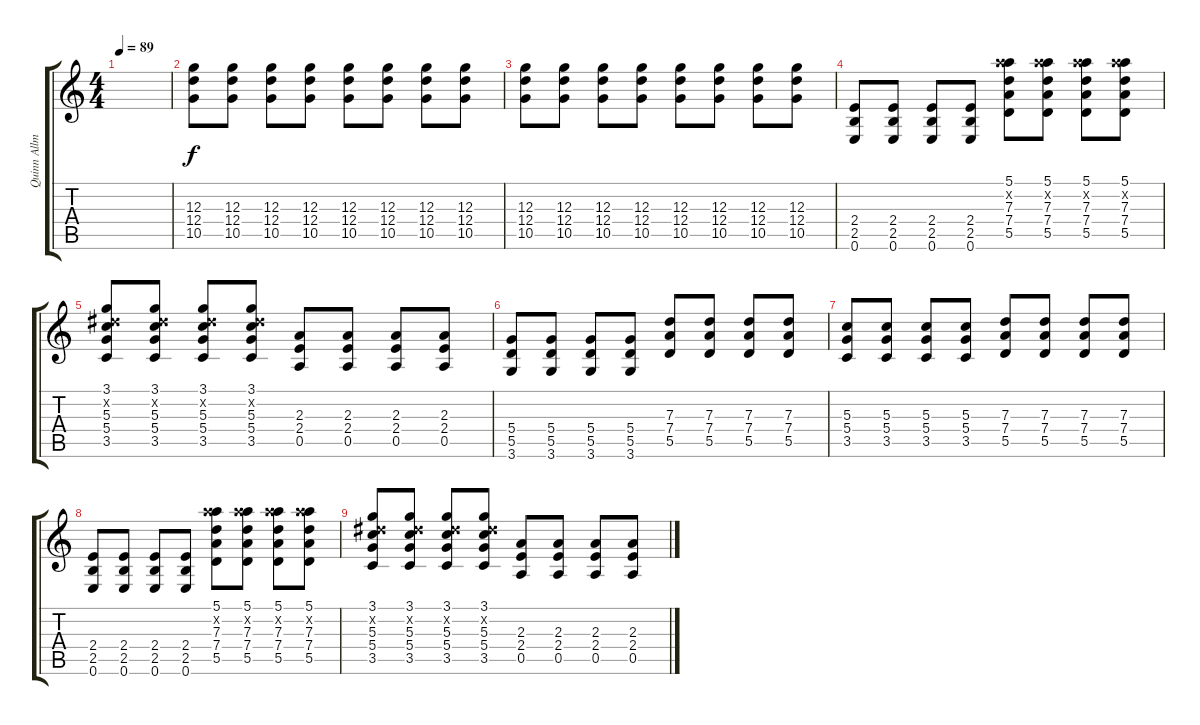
\track ("Quinn Allman - Guitar 3" "Quinn Allm") {instrument overdrivenguitar}
\staff {score tabs}
\tuning (E4 B3 G3 D3 A2 E2) {hide}
\ts (4 4)
\tempo 89
\clef g2
\ks c
|
(12.3 12.4 10.5).8{volume 10} (12.3 12.4 10.5).8 (12.3 12.4 10.5).8 (12.3 12.4 10.5).8 (12.3 12.4 10.5).8 (12.3 12.4 10.5).8 (12.3 12.4 10.5).8 (12.3 12.4 10.5).8 |
(12.3 12.4 10.5).8 (12.3 12.4 10.5).8 (12.3 12.4 10.5).8 (12.3 12.4 10.5).8 (12.3 12.4 10.5).8 (12.3 12.4 10.5).8 (12.3 12.4 10.5).8 (12.3 12.4 10.5).8 |
(2.4 2.5 0.6).8{volume 13} (2.4 2.5 0.6).8 (2.4 2.5 0.6).8 (2.4 2.5 0.6).8 (5.1 10.2{x} 7.3 7.4 5.5).8 (5.1 10.2{x} 7.3 7.4 5.5).8 (5.1 10.2{x} 7.3 7.4 5.5).8 (5.1 10.2{x} 7.3 7.4 5.5).8 |
(3.1 4.2{x} 5.3 5.4 3.5).8 (3.1 4.2{x} 5.3 5.4 3.5).8 (3.1 4.2{x} 5.3 5.4 3.5).8 (3.1 4.2{x} 5.3 5.4 3.5).8 (2.3 2.4 0.5).8 (2.3 2.4 0.5).8 (2.3 2.4 0.5).8 (2.3 2.4 0.5).8 |
(5.4 5.5 3.6).8 (5.4 5.5 3.6).8 (5.4 5.5 3.6).8 (5.4 5.5 3.6).8 (7.3 7.4 5.5).8 (7.3 7.4 5.5).8 (7.3 7.4 5.5).8 (7.3 7.4 5.5).8 |
(5.3 5.4 3.5).8 (5.3 5.4 3.5).8 (5.3 5.4 3.5).8 (5.3 5.4 3.5).8 (7.3 7.4 5.5).8 (7.3 7.4 5.5).8 (7.3 7.4 5.5).8 (7.3 7.4 5.5).8 |
(2.4 2.5 0.6).8 (2.4 2.5 0.6).8 (2.4 2.5 0.6).8 (2.4 2.5 0.6).8 (5.1 10.2{x} 7.3 7.4 5.5).8 (5.1 10.2{x} 7.3 7.4 5.5).8 (5.1 10.2{x} 7.3 7.4 5.5).8 (5.1 10.2{x} 7.3 7.4 5.5).8 |
(3.1 4.2{x} 5.3 5.4 3.5).8 (3.1 4.2{x} 5.3 5.4 3.5).8 (3.1 4.2{x} 5.3 5.4 3.5).8 (3.1 4.2{x} 5.3 5.4 3.5).8 (2.3 2.4 0.5).8 (2.3 2.4 0.5).8 (2.3 2.4 0.5).8 (2.3 2.4 0.5).8
